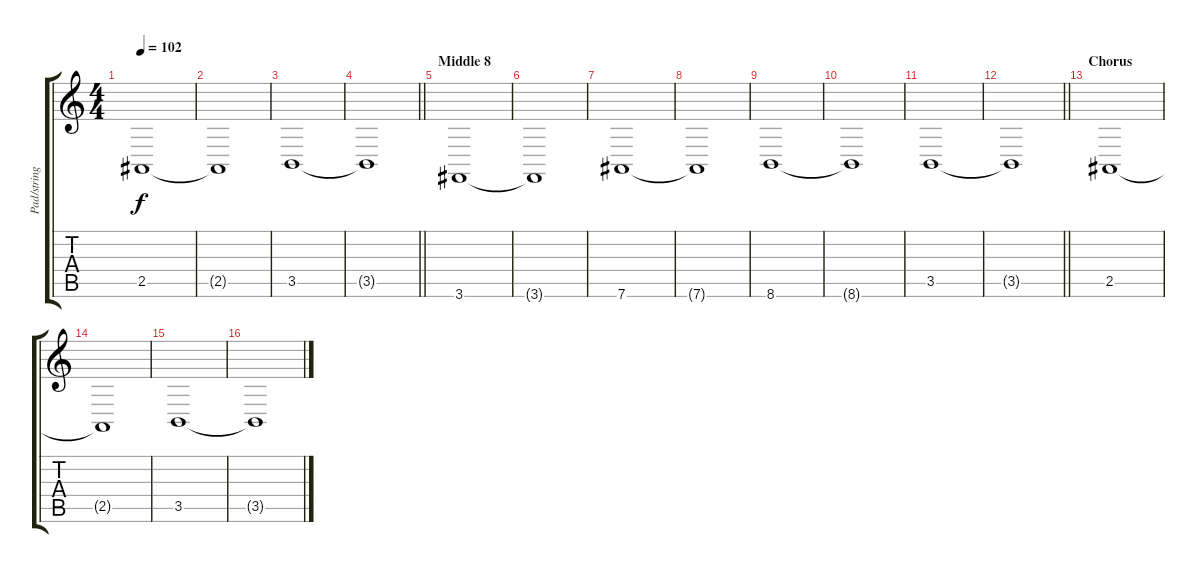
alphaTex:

\track ("Pad/string" "Pad/string") {instrument violin}
\staff {score tabs}
\tuning (Eb4 Bb3 Gb3 Db3 Ab2 Eb2) {hide}
\ts (4 4)
\tempo 102
\clef g2
\ks c
2.5.1{dy f} |
2.5{t}.1 |
3.5.1 |
\barLineRight lightlight
3.5{t}.1 |
\section ("" "Middle 8")
3.6.1 |
3.6{t}.1 |
7.6.1 |
7.6{t}.1 |
8.6.1 |
8.6{t}.1 |
3.5.1 |
\barLineRight lightlight
3.5{t}.1 |
\section ("" "Chorus")
2.5.1 |
2.5{t}.1 |
3.5.1 |
3.5{t}.1
